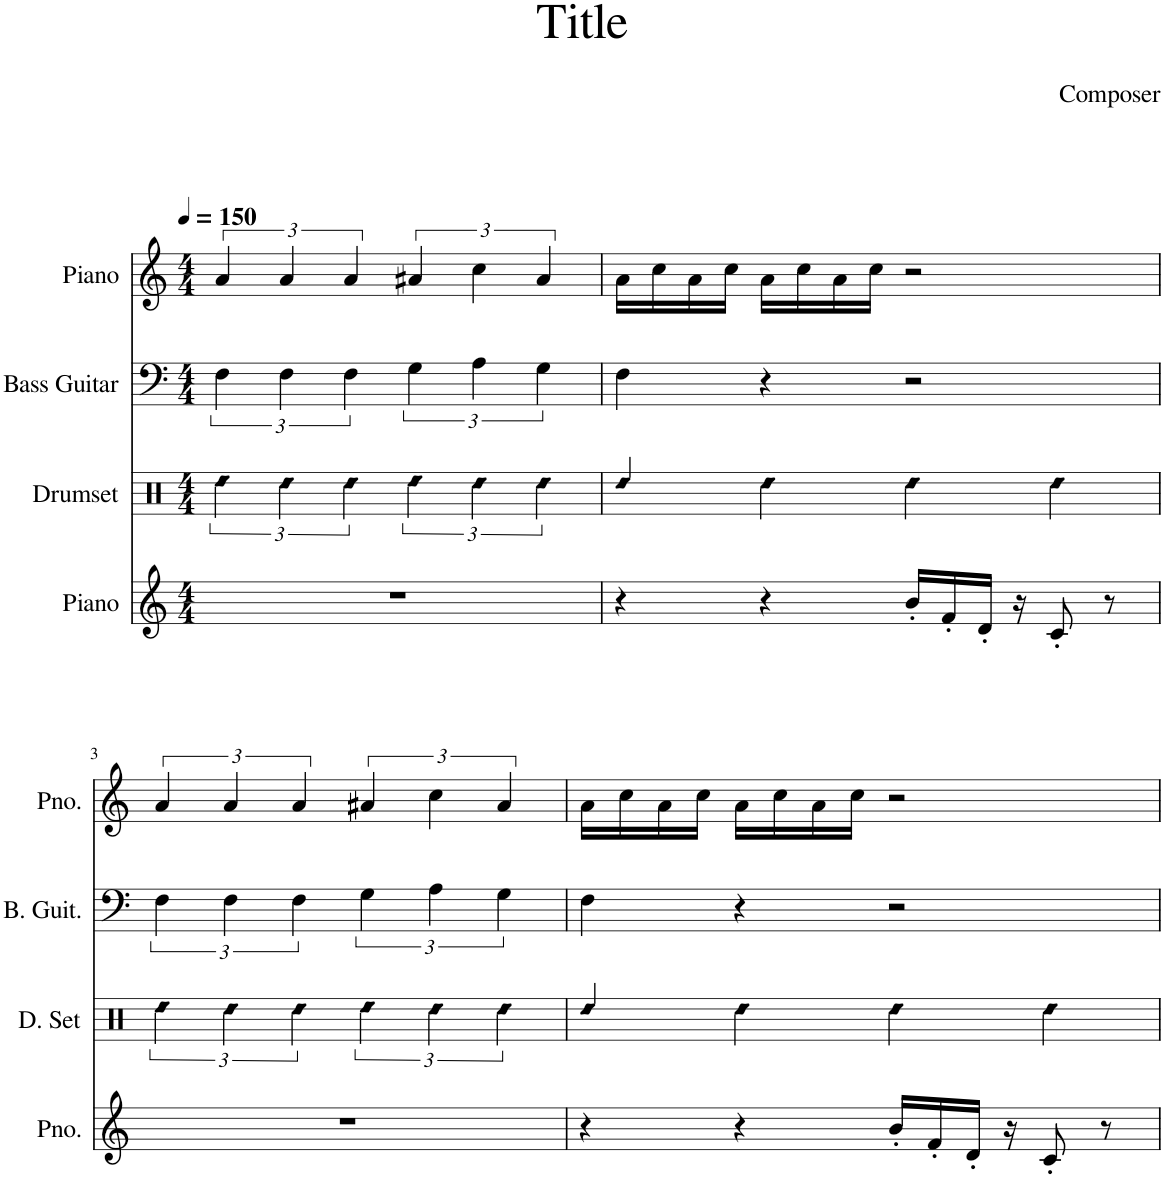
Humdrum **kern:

**kern	**kern	**kern	**kern
*part4	*part3	*part2	*part1
*staff4	*staff3	*staff2	*staff1
*I"Piano	*I"Drumset	*I"Bass Guitar	*I"Piano
*I'Pno.	*I'D. Set	*I'B. Guit.	*I'Pno.
*clefG2	*clefX	*clefF4	*clefG2
*	*	*Trd7c12	*
*k[]	*k[]	*k[]	*k[]
*M4/4	*M4/4	*M4/4	*M4/4
*MM150	*MM150	*MM150	*MM150
=1	=1	=1	=1
!	!LO:N:head=diamond	!	!
1r	6Rdd\	6F\	6a/
!	!LO:N:head=diamond	!	!
.	6Rdd\	6F\	6a/
!	!LO:N:head=diamond	!	!
.	6Rdd\	6F\	6a/
!	!LO:N:head=diamond	!	!
.	6Rdd\	6G\	6a#X/
!	!LO:N:head=diamond	!	!
.	6Rdd\	6A\	6cc\
!	!LO:N:head=diamond	!	!
.	6Rdd\	6G\	6a#/
=2	=2	=2	=2
!	!LO:N:head=diamond	!	!
4r	4Rdd/	4F\	16a\LL
.	.	.	16cc\
.	.	.	16a\
.	.	.	16cc\JJ
!	!LO:N:head=diamond	!	!
4r	4Rdd\	4r	16a\LL
.	.	.	16cc\
.	.	.	16a\
.	.	.	16cc\JJ
!	!LO:N:head=diamond	!	!
16b'/LL	4Rdd\	2r	2r
16f'/	.	.	.
16d'/JJ	.	.	.
16r	.	.	.
!	!LO:N:head=diamond	!	!
8c'/	4Rdd\	.	.
8r	.	.	.
!!LO:LB:g=z
=3	=3	=3	=3
!	!LO:N:head=diamond	!	!
1r	6Rdd\	6F\	6a/
!	!LO:N:head=diamond	!	!
.	6Rdd\	6F\	6a/
!	!LO:N:head=diamond	!	!
.	6Rdd\	6F\	6a/
!	!LO:N:head=diamond	!	!
.	6Rdd\	6G\	6a#X/
!	!LO:N:head=diamond	!	!
.	6Rdd\	6A\	6cc\
!	!LO:N:head=diamond	!	!
.	6Rdd\	6G\	6a#/
=4	=4	=4	=4
!	!LO:N:head=diamond	!	!
4r	4Rdd/	4F\	16a\LL
.	.	.	16cc\
.	.	.	16a\
.	.	.	16cc\JJ
!	!LO:N:head=diamond	!	!
4r	4Rdd\	4r	16a\LL
.	.	.	16cc\
.	.	.	16a\
.	.	.	16cc\JJ
!	!LO:N:head=diamond	!	!
16b'/LL	4Rdd\	2r	2r
16f'/	.	.	.
16d'/JJ	.	.	.
16r	.	.	.
!	!LO:N:head=diamond	!	!
8c'/	4Rdd\	.	.
8r	.	.	.
=	=	=	=
*-	*-	*-	*-
